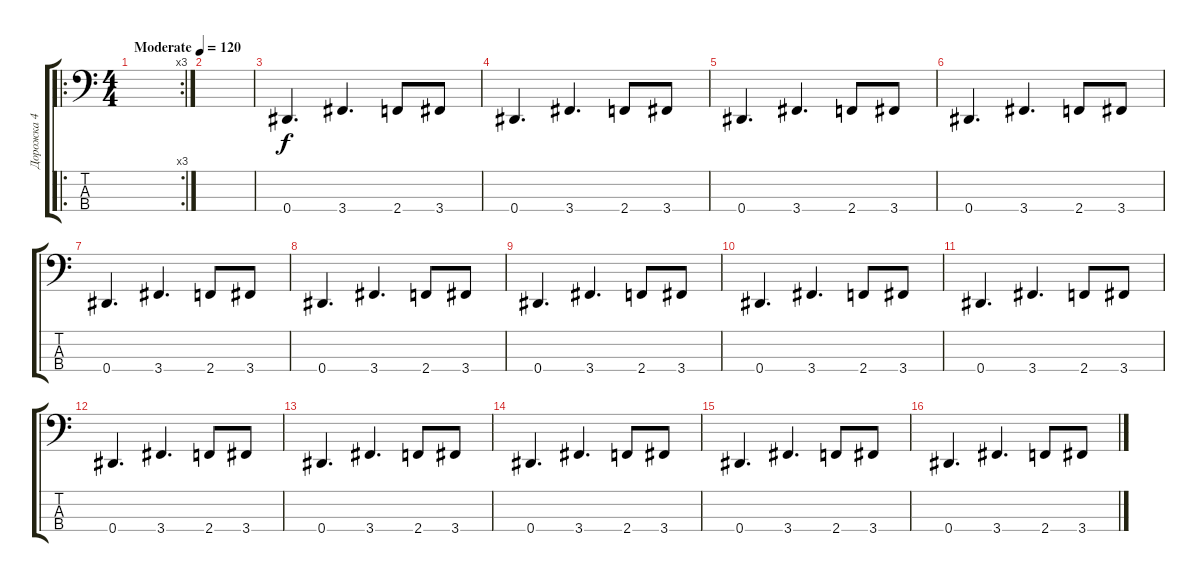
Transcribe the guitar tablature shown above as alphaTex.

\track ("Дорожка 4" "Дорожка 4") {instrument electricbassfinger}
\staff {score tabs}
\tuning (Gb2 Db2 Ab1 Eb1) {hide}
\ro
\rc 3
\ts (4 4)
\tempo (120 "Moderate")
\clef f4
\ks c
|
|
0.4.4{d} 3.4.4{d} 2.4.8 3.4.8 |
0.4.4{d} 3.4.4{d} 2.4.8 3.4.8 |
0.4.4{d} 3.4.4{d} 2.4.8 3.4.8 |
0.4.4{d} 3.4.4{d} 2.4.8 3.4.8 |
0.4.4{d} 3.4.4{d} 2.4.8 3.4.8 |
0.4.4{d} 3.4.4{d} 2.4.8 3.4.8 |
0.4.4{d} 3.4.4{d} 2.4.8 3.4.8 |
0.4.4{d} 3.4.4{d} 2.4.8 3.4.8 |
0.4.4{d} 3.4.4{d} 2.4.8 3.4.8 |
0.4.4{d} 3.4.4{d} 2.4.8 3.4.8 |
0.4.4{d} 3.4.4{d} 2.4.8 3.4.8 |
0.4.4{d} 3.4.4{d} 2.4.8 3.4.8 |
0.4.4{d} 3.4.4{d} 2.4.8 3.4.8 |
0.4.4{d} 3.4.4{d} 2.4.8 3.4.8
